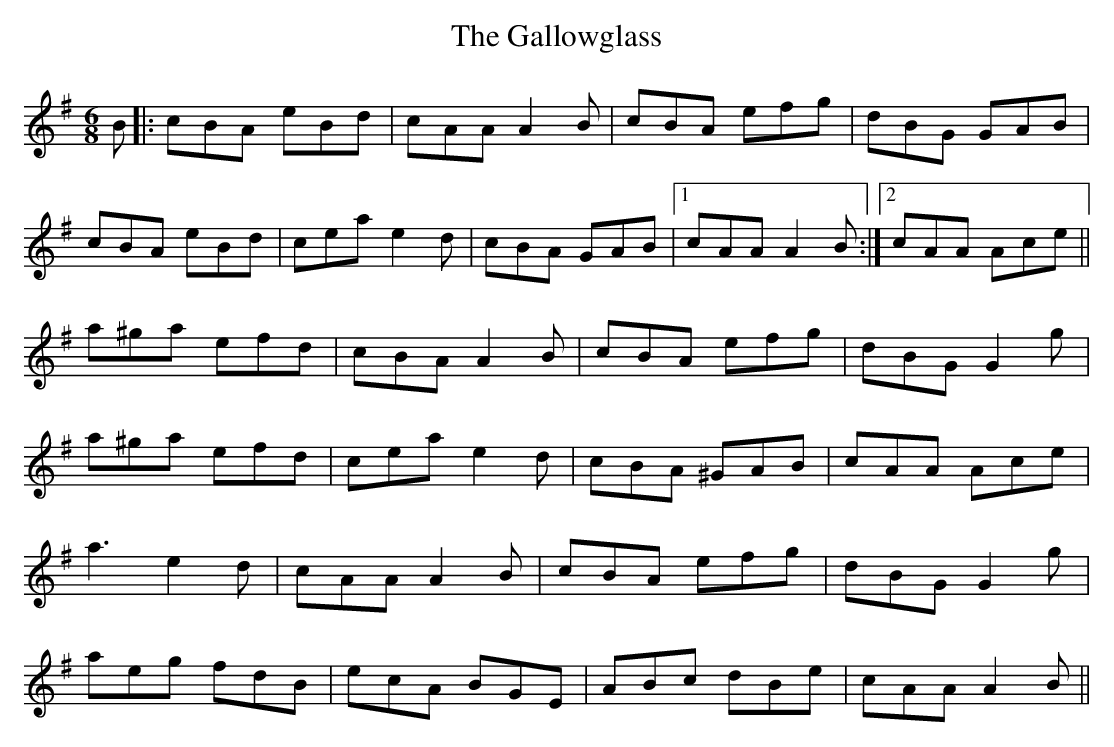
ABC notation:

X:1
T: The Gallowglass
M: 6/8
L: 1/8
K: Ador
B|:cBA eBd|cAA A2B|cBA efg|dBG GAB|
cBA eBd|cea e2d|cBA GAB|1 cAA A2B:|2 cAA Ace||
a^ga efd|cBA A2 B|cBA efg|dBG G2g|
a^ga efd|cea e2d|cBA ^GAB|cAA Ace|
a3 e2d|cAA A2B|cBA efg|dBG G2g|
aeg fdB|ecA BGE|ABc dBe|cAA A2B||
